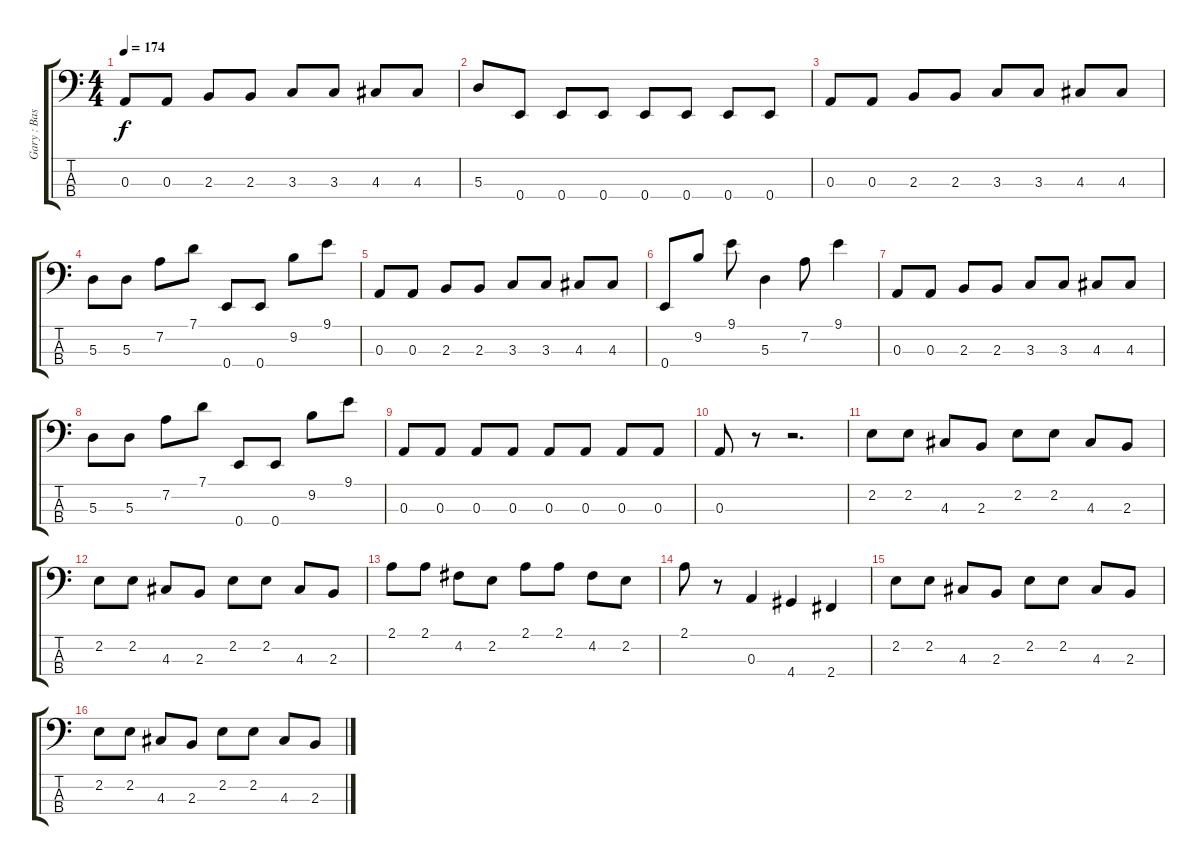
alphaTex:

\track ("Gary : Bass" "Gary : Bas") {instrument electricbasspick}
\staff {score tabs}
\tuning (G2 D2 A1 E1) {hide}
\ts (4 4)
\tempo 174
\clef f4
\ks c
0.3.8{dy f} 0.3.8 2.3.8 2.3.8 3.3.8 3.3.8 4.3.8 4.3.8 |
5.3.8 0.4.8 0.4.8 0.4.8 0.4.8 0.4.8 0.4.8 0.4.8 |
0.3.8 0.3.8 2.3.8 2.3.8 3.3.8 3.3.8 4.3.8 4.3.8 |
5.3.8 5.3.8 7.2.8 7.1.8 0.4.8 0.4.8 9.2.8 9.1.8 |
0.3.8 0.3.8 2.3.8 2.3.8 3.3.8 3.3.8 4.3.8 4.3.8 |
0.4.8 9.2.8 9.1.8 5.3.4 7.2.8 9.1.4 |
0.3.8 0.3.8 2.3.8 2.3.8 3.3.8 3.3.8 4.3.8 4.3.8 |
5.3.8 5.3.8 7.2.8 7.1.8 0.4.8 0.4.8 9.2.8 9.1.8 |
0.3.8 0.3.8 0.3.8 0.3.8 0.3.8 0.3.8 0.3.8 0.3.8 |
0.3.8 r.8 r.2{d} |
2.2.8 2.2.8 4.3.8 2.3.8 2.2.8 2.2.8 4.3.8 2.3.8 |
2.2.8 2.2.8 4.3.8 2.3.8 2.2.8 2.2.8 4.3.8 2.3.8 |
2.1.8 2.1.8 4.2.8 2.2.8 2.1.8 2.1.8 4.2.8 2.2.8 |
2.1.8 r.8 0.3.4 4.4.4 2.4.4 |
2.2.8 2.2.8 4.3.8 2.3.8 2.2.8 2.2.8 4.3.8 2.3.8 |
2.2.8 2.2.8 4.3.8 2.3.8 2.2.8 2.2.8 4.3.8 2.3.8
